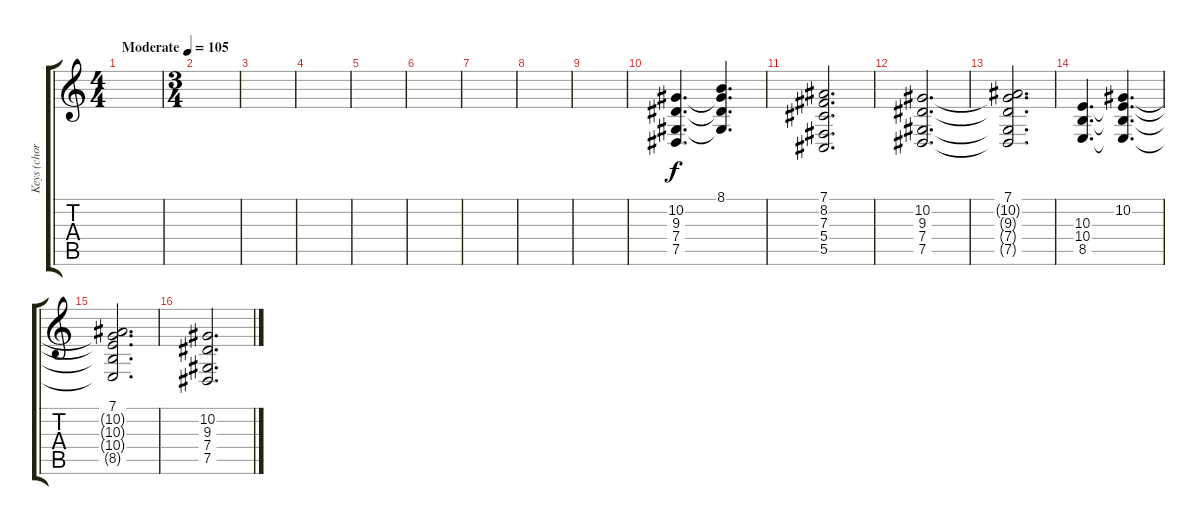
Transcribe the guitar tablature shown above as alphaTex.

\track ("Keys (chords)" "Keys (chor") {instrument synthstrings1}
\staff {score tabs}
\tuning (Eb4 Bb3 Gb3 Db3 Ab2 Eb2) {hide}
\ts (4 4)
\tempo (105 "Moderate")
\clef g2
\ks c
|
\ts (3 4)
|
|
|
|
|
|
|
|
(10.2 9.3 7.4 7.5).4{d} (8.1 10.2{t} 9.3{t} 7.4{t}).4{d} |
(7.1 8.2 7.3 5.4 5.5).2{d} |
(10.2 9.3 7.4 7.5).2{d} |
(7.1 10.2{t} 9.3{t} 7.4{t} 7.5{t}).2{d} |
(10.3 10.4 8.5).4{d} (10.2 10.3{t} 10.4{t} 8.5{t}).4{d} |
(7.1 10.2{t} 10.3{t} 10.4{t} 8.5{t}).2{d} |
(10.2 9.3 7.4 7.5).2{d}
